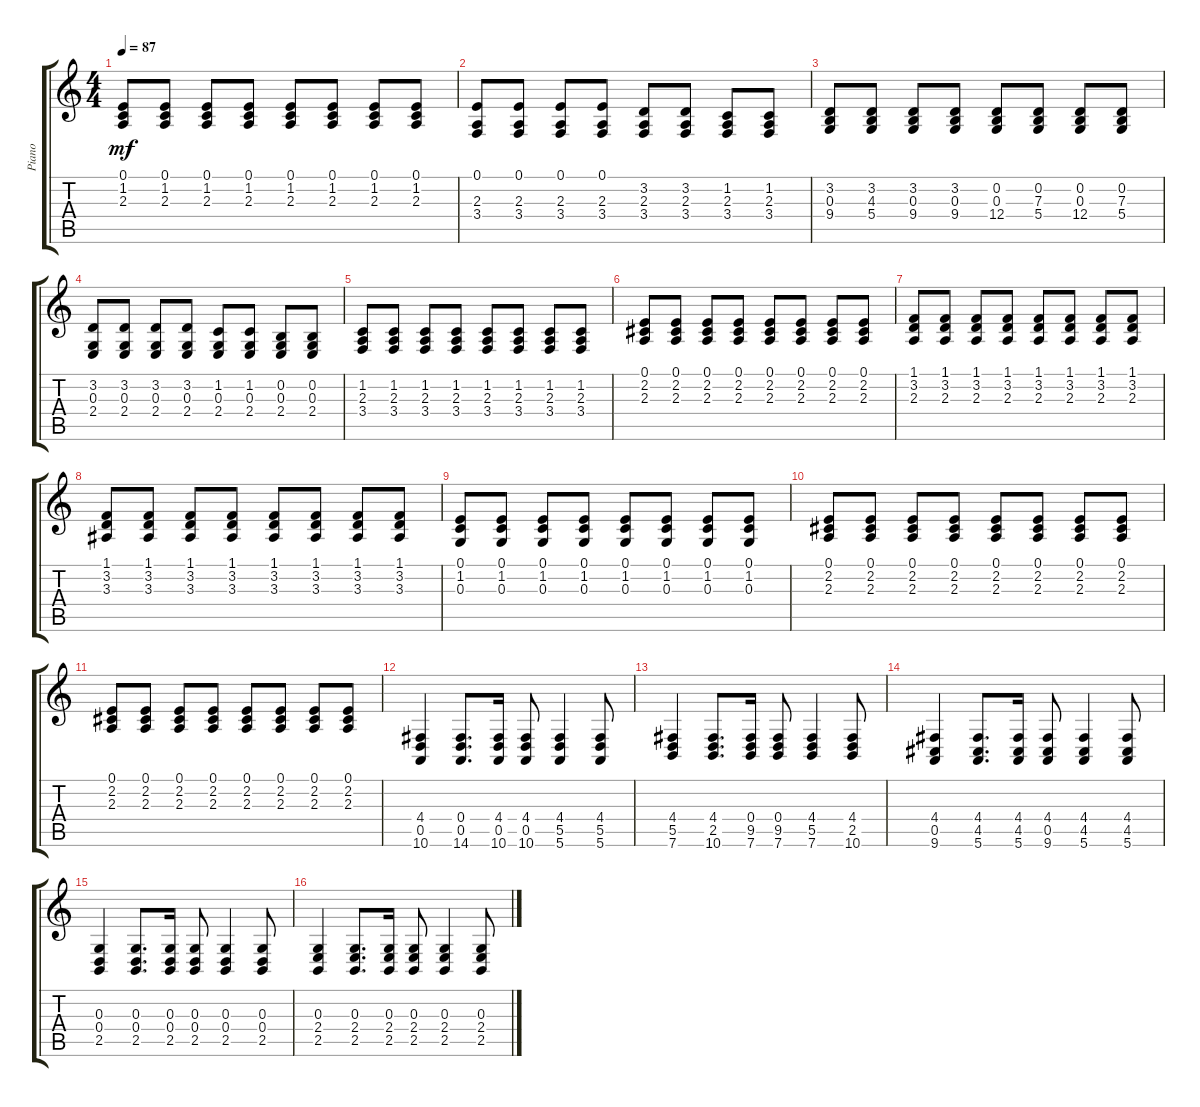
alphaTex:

\track ("Piano" "Piano") {instrument acousticgrandpiano}
\staff {score tabs}
\tuning (E4 B3 G3 D3 A2 E2) {hide}
\ts (4 4)
\tempo 87
\clef g2
\ks c
(0.1 1.2 2.3).8{dy mf} (0.1 1.2 2.3).8 (0.1 1.2 2.3).8 (0.1 1.2 2.3).8 (0.1 1.2 2.3).8 (0.1 1.2 2.3).8 (0.1 1.2 2.3).8 (0.1 1.2 2.3).8 |
(0.1 2.3 3.4).8 (0.1 2.3 3.4).8 (0.1 2.3 3.4).8 (0.1 2.3 3.4).8 (3.2 2.3 3.4).8 (3.2 2.3 3.4).8 (1.2 2.3 3.4).8 (1.2 2.3 3.4).8 |
(3.2 0.3 9.4).8 (3.2 4.3 5.4).8 (3.2 0.3 9.4).8 (3.2 0.3 9.4).8 (0.2 0.3 12.4).8 (0.2 7.3 5.4).8 (0.2 0.3 12.4).8 (0.2 7.3 5.4).8 |
(3.2 0.3 2.4).8 (3.2 0.3 2.4).8 (3.2 0.3 2.4).8 (3.2 0.3 2.4).8 (1.2 0.3 2.4).8 (1.2 0.3 2.4).8 (0.2 0.3 2.4).8 (0.2 0.3 2.4).8 |
(1.2 2.3 3.4).8 (1.2 2.3 3.4).8 (1.2 2.3 3.4).8 (1.2 2.3 3.4).8 (1.2 2.3 3.4).8 (1.2 2.3 3.4).8 (1.2 2.3 3.4).8 (1.2 2.3 3.4).8 |
(0.1 2.2 2.3).8 (0.1 2.2 2.3).8 (0.1 2.2 2.3).8 (0.1 2.2 2.3).8 (0.1 2.2 2.3).8 (0.1 2.2 2.3).8 (0.1 2.2 2.3).8 (0.1 2.2 2.3).8 |
(1.1 3.2 2.3).8 (1.1 3.2 2.3).8 (1.1 3.2 2.3).8 (1.1 3.2 2.3).8 (1.1 3.2 2.3).8 (1.1 3.2 2.3).8 (1.1 3.2 2.3).8 (1.1 3.2 2.3).8 |
(1.1 3.2 3.3).8 (1.1 3.2 3.3).8 (1.1 3.2 3.3).8 (1.1 3.2 3.3).8 (1.1 3.2 3.3).8 (1.1 3.2 3.3).8 (1.1 3.2 3.3).8 (1.1 3.2 3.3).8 |
(0.1 1.2 0.3).8 (0.1 1.2 0.3).8 (0.1 1.2 0.3).8 (0.1 1.2 0.3).8 (0.1 1.2 0.3).8 (0.1 1.2 0.3).8 (0.1 1.2 0.3).8 (0.1 1.2 0.3).8 |
(0.1 2.2 2.3).8 (0.1 2.2 2.3).8 (0.1 2.2 2.3).8 (0.1 2.2 2.3).8 (0.1 2.2 2.3).8 (0.1 2.2 2.3).8 (0.1 2.2 2.3).8 (0.1 2.2 2.3).8 |
(0.1 2.2 2.3).8 (0.1 2.2 2.3).8 (0.1 2.2 2.3).8 (0.1 2.2 2.3).8 (0.1 2.2 2.3).8 (0.1 2.2 2.3).8 (0.1 2.2 2.3).8 (0.1 2.2 2.3).8 |
(4.4 0.5 10.6).4 (0.4 0.5 14.6).8{d} (4.4 0.5 10.6).16 (4.4 0.5 10.6).8 (4.4 5.5 5.6).4 (4.4 5.5 5.6).8 |
(4.4 5.5 7.6).4 (4.4 2.5 10.6).8{d} (0.4 9.5 7.6).16 (0.4 9.5 7.6).8 (4.4 5.5 7.6).4 (4.4 2.5 10.6).8 |
(4.4 0.5 9.6).4 (4.4 4.5 5.6).8{d} (4.4 4.5 5.6).16 (4.4 0.5 9.6).8 (4.4 4.5 5.6).4 (4.4 4.5 5.6).8 |
(0.3 0.4 2.5).4 (0.3 0.4 2.5).8{d} (0.3 0.4 2.5).16 (0.3 0.4 2.5).8 (0.3 0.4 2.5).4 (0.3 0.4 2.5).8 |
(0.3 2.4 2.5).4 (0.3 2.4 2.5).8{d} (0.3 2.4 2.5).16 (0.3 2.4 2.5).8 (0.3 2.4 2.5).4 (0.3 2.4 2.5).8
